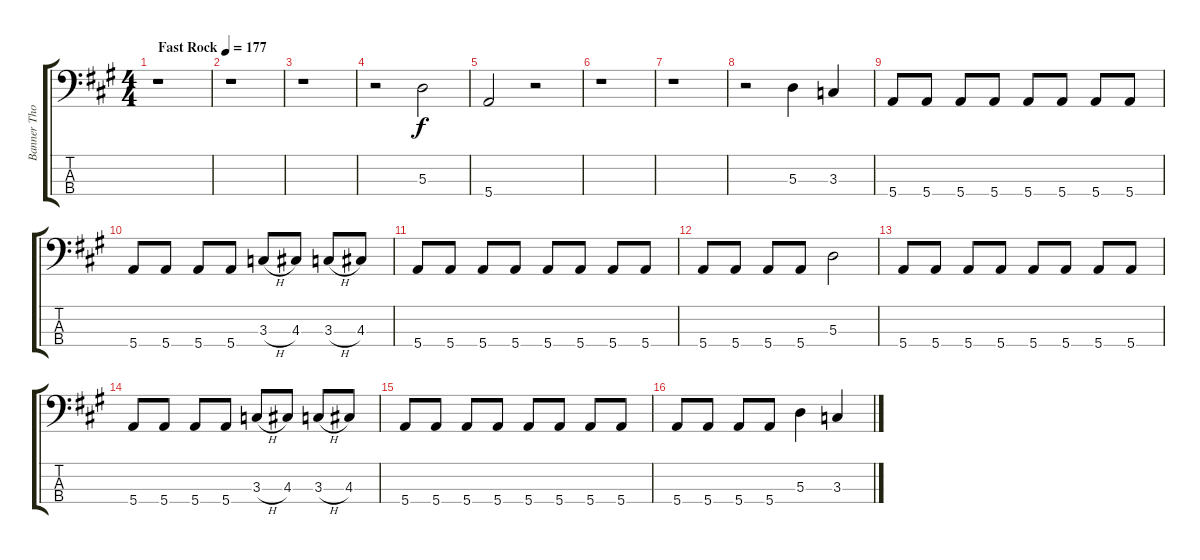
\track ("Banner Thomas Bass" "Banner Tho") {instrument electricbasspick}
\staff {score tabs}
\tuning (G2 D2 A1 E1) {hide}
\ts (4 4)
\tempo (177 "Fast Rock")
\clef f4
\ks a
r.1{dy f instrument electricbasspick} |
r.1 |
r.1 |
r.2 5.3.2 |
5.4.2 r.2 |
r.1 |
r.1 |
r.2 5.3.4 3.3.4 |
5.4.8 5.4.8 5.4.8 5.4.8 5.4.8 5.4.8 5.4.8 5.4.8 |
5.4.8 5.4.8 5.4.8 5.4.8 3.3{h}.8 4.3.8 3.3{h}.8 4.3.8 |
5.4.8 5.4.8 5.4.8 5.4.8 5.4.8 5.4.8 5.4.8 5.4.8 |
5.4.8 5.4.8 5.4.8 5.4.8 5.3.2 |
5.4.8 5.4.8 5.4.8 5.4.8 5.4.8 5.4.8 5.4.8 5.4.8 |
5.4.8 5.4.8 5.4.8 5.4.8 3.3{h}.8 4.3.8 3.3{h}.8 4.3.8 |
5.4.8 5.4.8 5.4.8 5.4.8 5.4.8 5.4.8 5.4.8 5.4.8 |
5.4.8 5.4.8 5.4.8 5.4.8 5.3.4 3.3.4
